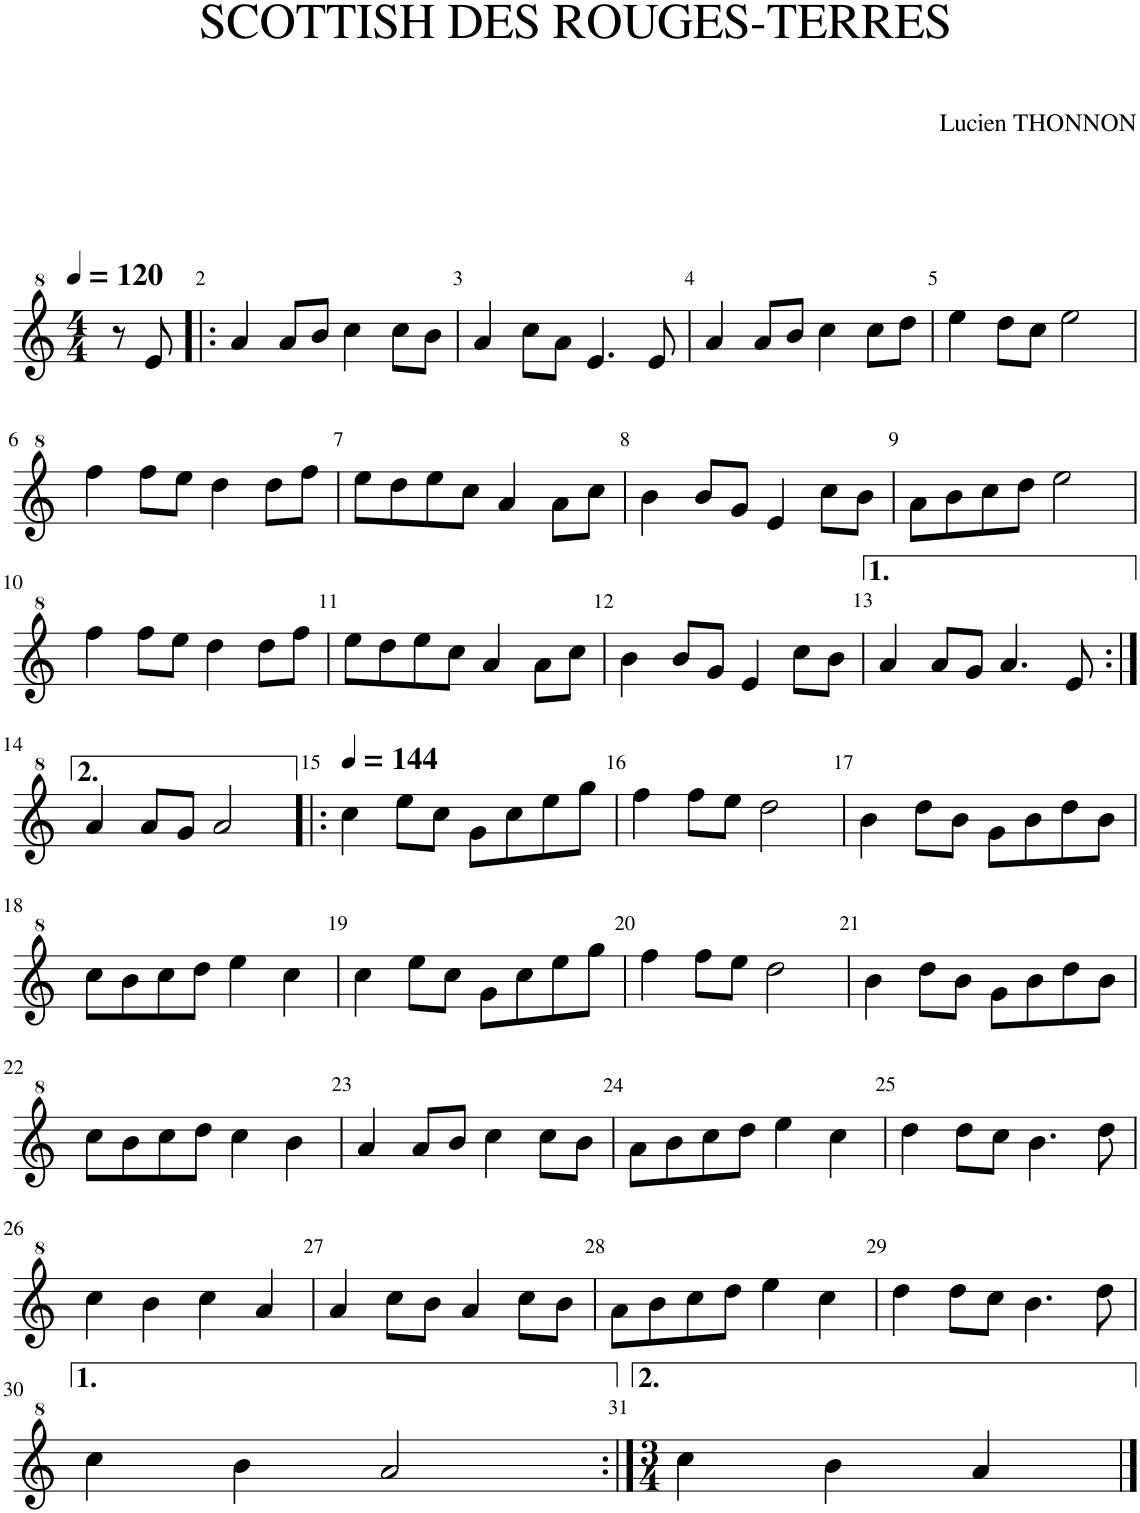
**kern
*part1
*staff1
*I"Violon
*I'Vln.
*clefG^2
*k[]
*M4/4
*MM120
=1
8r
8ee/
=2!|:
4aa/
8aa/L
8bb/J
4ccc\
8ccc\L
8bb\J
=3
4aa/
8ccc\L
8aa\J
4.ee/
8ee/
=4
4aa/
8aa/L
8bb/J
4ccc\
8ccc\L
8ddd\J
=5
4eee\
8ddd\L
8ccc\J
2eee\
!!LO:LB:g=z
=6
4fff\
8fff\L
8eee\J
4ddd\
8ddd\L
8fff\J
=7
8eee\L
8ddd\
8eee\
8ccc\J
4aa/
8aa\L
8ccc\J
=8
4bb\
8bb/L
8gg/J
4ee/
8ccc\L
8bb\J
=9
8aa\L
8bb\
8ccc\
8ddd\J
2eee\
!!LO:LB:g=z
=10
4fff\
8fff\L
8eee\J
4ddd\
8ddd\L
8fff\J
=11
8eee\L
8ddd\
8eee\
8ccc\J
4aa/
8aa\L
8ccc\J
=12
4bb\
8bb/L
8gg/J
4ee/
8ccc\L
8bb\J
=13
4aa/
8aa/L
8gg/J
4.aa/
8ee/
!!LO:LB:g=z
=14:|!
4aa/
8aa/L
8gg/J
2aa/
=15!|:
*MM144
4ccc\
8eee\L
8ccc\J
8gg\L
8ccc\
8eee\
8ggg\J
=16
4fff\
8fff\L
8eee\J
2ddd\
=17
4bb\
8ddd\L
8bb\J
8gg\L
8bb\
8ddd\
8bb\J
!!LO:LB:g=z
=18
8ccc\L
8bb\
8ccc\
8ddd\J
4eee\
4ccc\
=19
4ccc\
8eee\L
8ccc\J
8gg\L
8ccc\
8eee\
8ggg\J
=20
4fff\
8fff\L
8eee\J
2ddd\
=21
4bb\
8ddd\L
8bb\J
8gg\L
8bb\
8ddd\
8bb\J
!!LO:LB:g=z
=22
8ccc\L
8bb\
8ccc\
8ddd\J
4ccc\
4bb\
=23
4aa/
8aa/L
8bb/J
4ccc\
8ccc\L
8bb\J
=24
8aa\L
8bb\
8ccc\
8ddd\J
4eee\
4ccc\
=25
4ddd\
8ddd\L
8ccc\J
4.bb\
8ddd\
!!LO:LB:g=z
=26
4ccc\
4bb\
4ccc\
4aa/
=27
4aa/
8ccc\L
8bb\J
4aa/
8ccc\L
8bb\J
=28
8aa\L
8bb\
8ccc\
8ddd\J
4eee\
4ccc\
=29
4ddd\
8ddd\L
8ccc\J
4.bb\
8ddd\
!!LO:LB:g=z
=30
4ccc\
4bb\
2aa/
=31:|!
*M3/4
4ccc\
4bb\
4aa/
==
*-
